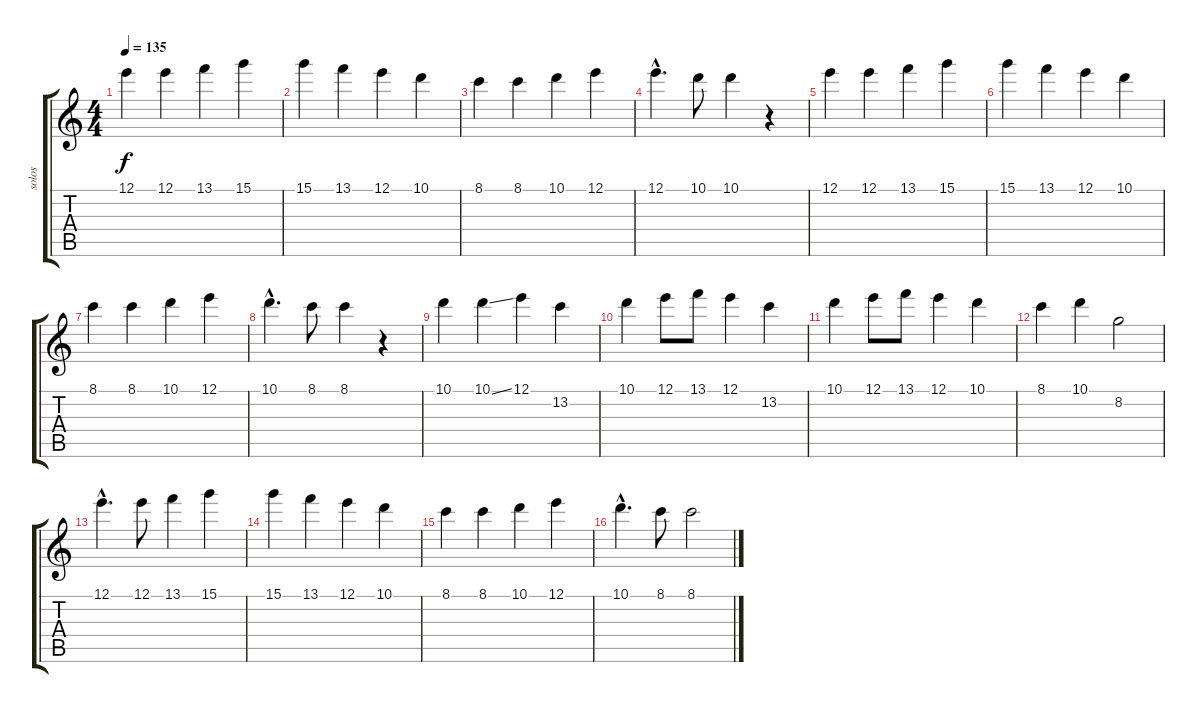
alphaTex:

\track ("solos" "solos") {instrument distortionguitar}
\staff {score tabs}
\tuning (E4 B3 G3 D3 A2 E2) {hide}
\ts (4 4)
\tempo 135
\clef g2
\ks c
12.1.4{dy f} 12.1.4 13.1.4 15.1.4 |
15.1.4 13.1.4 12.1.4 10.1.4 |
8.1.4 8.1.4 10.1.4 12.1.4 |
12.1{hac}.4{d} 10.1.8 10.1.4 r.4 |
12.1.4 12.1.4 13.1.4 15.1.4 |
15.1.4 13.1.4 12.1.4 10.1.4 |
8.1.4 8.1.4 10.1.4 12.1.4 |
10.1{hac}.4{d} 8.1.8 8.1.4 r.4 |
10.1.4 10.1{ss}.4 12.1.4 13.2.4 |
10.1.4 12.1.8 13.1.8 12.1.4 13.2.4 |
10.1.4 12.1.8 13.1.8 12.1.4 10.1.4 |
8.1.4 10.1.4 8.2.2 |
12.1{hac}.4{d} 12.1.8 13.1.4 15.1.4 |
15.1.4 13.1.4 12.1.4 10.1.4 |
8.1.4 8.1.4 10.1.4 12.1.4 |
10.1{hac}.4{d} 8.1.8 8.1.2
